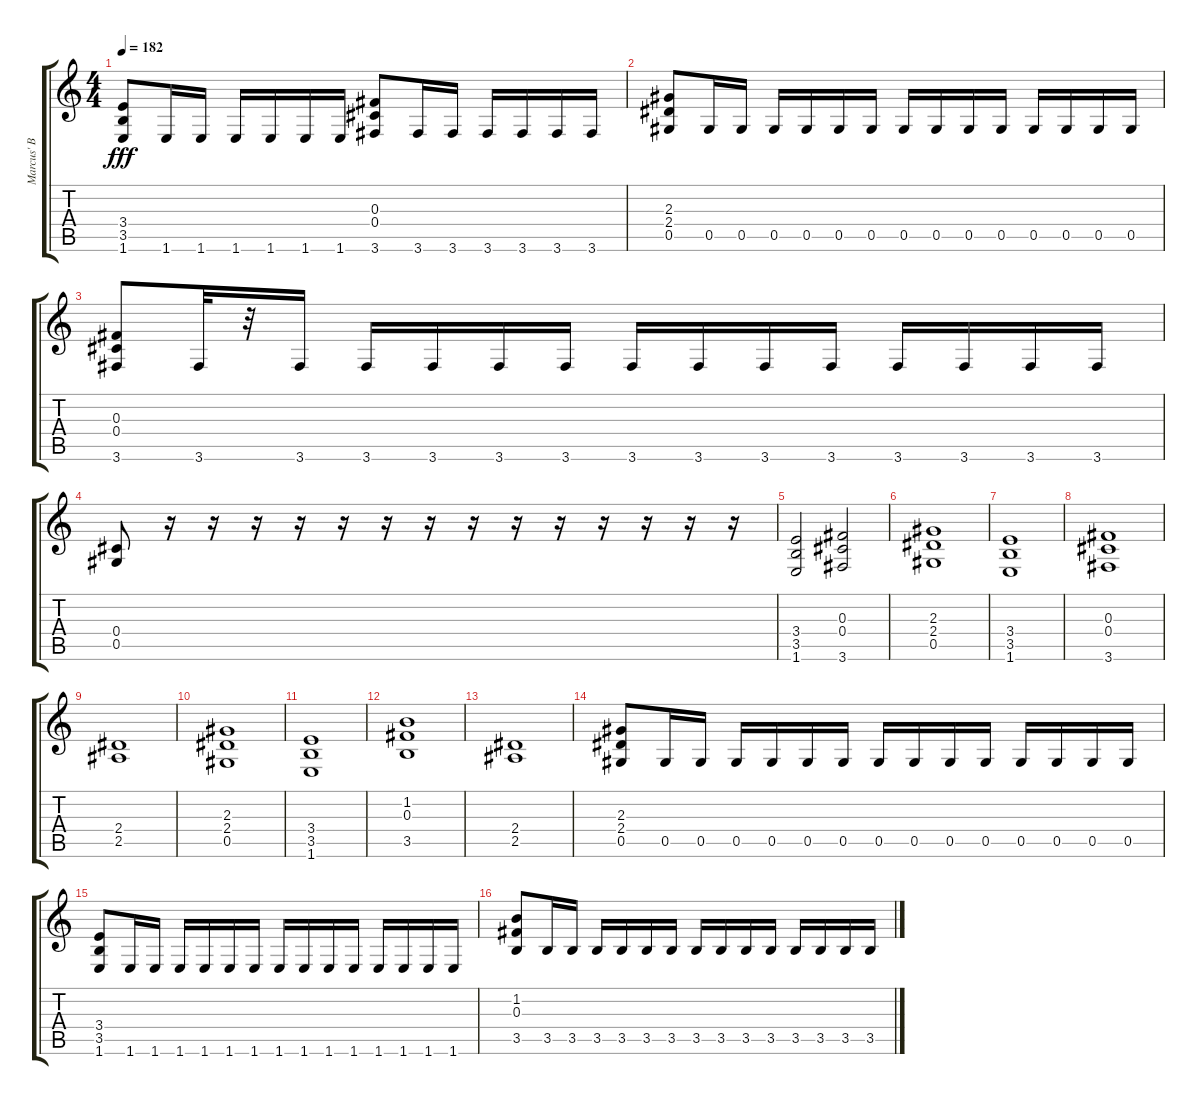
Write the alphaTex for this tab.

\track ("Marcus' B" "Marcus' B") {instrument distortionguitar}
\staff {score tabs}
\tuning (Eb4 Bb3 Gb3 Db3 Ab2 Eb2) {hide}
\ts (4 4)
\tempo 182
\clef g2
\ks c
(3.4 3.5 1.6).8{dy fff} 1.6.16 1.6.16 1.6.16 1.6.16 1.6.16 1.6.16 (0.3 0.4 3.6).8 3.6.16 3.6.16 3.6.16 3.6.16 3.6.16 3.6.16 |
(2.3 2.4 0.5).8 0.5.16 0.5.16 0.5.16 0.5.16 0.5.16 0.5.16 0.5.16 0.5.16 0.5.16 0.5.16 0.5.16 0.5.16 0.5.16 0.5.16 |
(0.3 0.4 3.6).8 3.6.32 r.32 3.6.16 3.6.16 3.6.16 3.6.16 3.6.16 3.6.16 3.6.16 3.6.16 3.6.16 3.6.16 3.6.16 3.6.16 3.6.16 |
(0.4 0.5).8 r.16 r.16 r.16 r.16 r.16 r.16 r.16 r.16 r.16 r.16 r.16 r.16 r.16 r.16 |
(3.4 3.5 1.6).2 (0.3 0.4 3.6).2 |
(2.3 2.4 0.5).1 |
(3.4 3.5 1.6).1 |
(0.3 0.4 3.6).1 |
(2.4 2.5).1 |
(2.3 2.4 0.5).1 |
(3.4 3.5 1.6).1 |
(1.2 0.3 3.5).1 |
(2.4 2.5).1 |
(2.3 2.4 0.5).8 0.5.16 0.5.16 0.5.16 0.5.16 0.5.16 0.5.16 0.5.16 0.5.16 0.5.16 0.5.16 0.5.16 0.5.16 0.5.16 0.5.16 |
(3.4 3.5 1.6).8 1.6.16 1.6.16 1.6.16 1.6.16 1.6.16 1.6.16 1.6.16 1.6.16 1.6.16 1.6.16 1.6.16 1.6.16 1.6.16 1.6.16 |
(1.2 0.3 3.5).8 3.5.16 3.5.16 3.5.16 3.5.16 3.5.16 3.5.16 3.5.16 3.5.16 3.5.16 3.5.16 3.5.16 3.5.16 3.5.16 3.5.16
